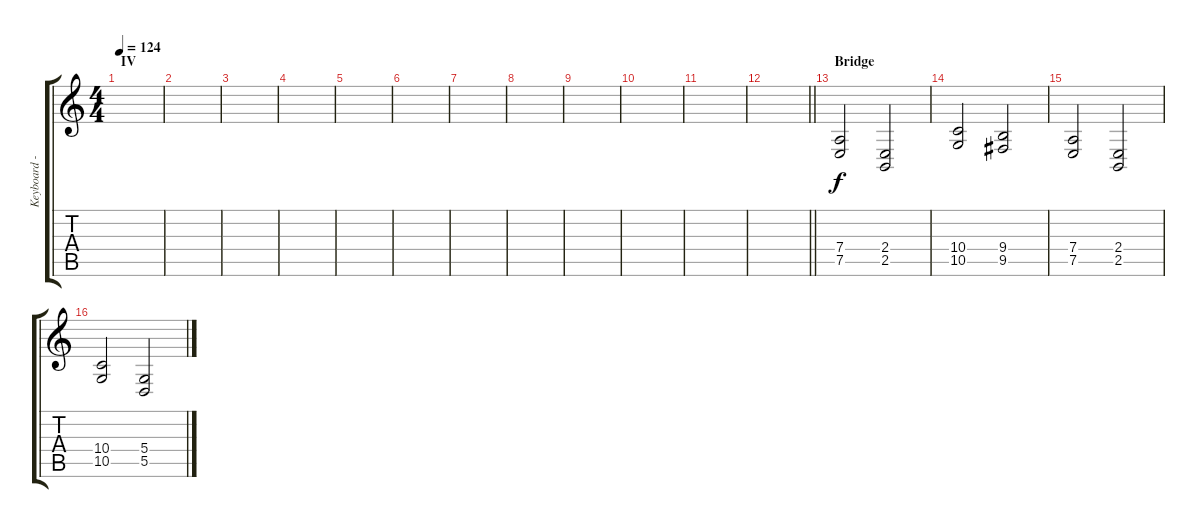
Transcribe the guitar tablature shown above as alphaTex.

\track ("Keyboard - Choir (Ctulhu)" "Keyboard -") {instrument choiraahs}
\staff {score tabs}
\tuning (E4 B3 G3 D3 A2 E2) {hide}
\ts (4 4)
\section ("" "IV")
\tempo 124
\clef g2
\ks c
|
|
|
|
|
|
|
|
|
|
|
\barLineRight lightlight
|
\section ("" "Bridge")
(7.4 7.5).2 (2.4 2.5).2 |
(10.4 10.5).2 (9.4 9.5).2 |
(7.4 7.5).2 (2.4 2.5).2 |
(10.4 10.5).2 (5.4 5.5).2
